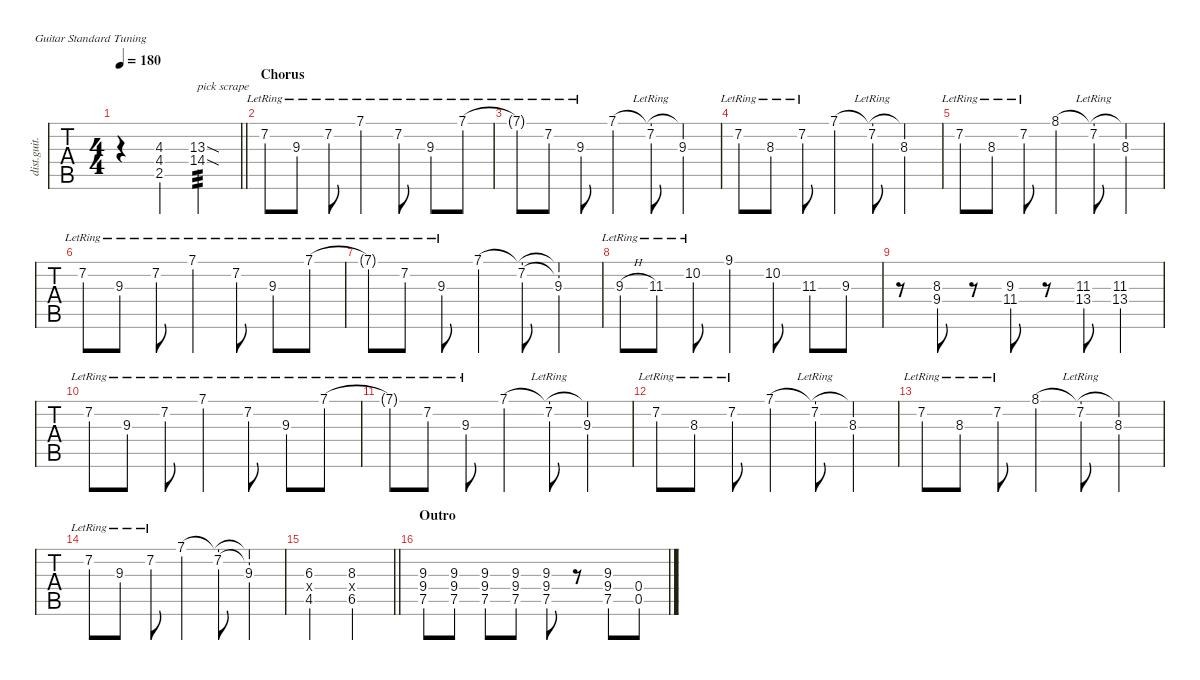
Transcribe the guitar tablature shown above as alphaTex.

\defaultSystemsLayout 4
\hideDynamics
\bracketExtendMode nobrackets
\otherSystemsTrackNameOrientation horizontal
\track ("Gitah!" "dist.guit.") {instrument distortionguitar}
\staff {tabs}
\tuning (E4 B3 G3 D3 A2 E2)
\ts (4 4)
\tempo 180
\clef g2
\barLineRight lightlight
\ks c
r.4{dy f} (4.3 4.4{acc #} 2.5).4 (13.3{sod acc #} 14.4{sod}).2{txt "pick scrape" tp 3} |
\section ("" "Chorus")
7.2{lr acc #}.8 9.3{lr}.8 7.2{lr acc #}.8 7.1{lr}.4 7.2{lr acc #}.8 9.3{lr}.8 7.1{lr}.8 |
7.1{lr t}.8 7.2{lr acc #}.8 9.3{lr}.8 7.1.4 (7.2{lr acc #} 7.1{t}).8 (7.1{t} 9.3).4 |
7.2{lr acc #}.8 8.3{lr acc #}.8 7.2{lr acc #}.8 7.1.4 (7.2{lr acc #} 7.1{t}).8 (7.1{t} 8.3{acc #}).4 |
7.2{lr acc #}.8 8.3{lr acc #}.8 7.2{lr acc #}.8 8.1.4 (7.2{lr acc #} 8.1{t}).8 (8.1{t} 8.3{acc #}).4 |
7.2{lr acc #}.8 9.3{lr}.8 7.2{lr acc #}.8 7.1{lr}.4 7.2{lr acc #}.8 9.3{lr}.8 7.1{lr}.8 |
7.1{lr t}.8 7.2{lr acc #}.8 9.3{lr}.8 7.1.4 (7.2{acc #} 7.1{t}).8 (7.1{t} 7.2{t acc #} 9.3).4 |
9.3{h lr}.8 11.3{lr acc #}.8 10.2{lr}.8 9.1{acc #}.4 10.2.8 11.3{acc #}.8 9.3.8 |
r.8 (8.3{acc #} 9.4).8 r.8 (9.3 11.4{acc #}).8 r.8 (11.3{acc #} 13.4{acc #}).8 (11.3{acc #} 13.4{acc #}).4 |
7.2{lr acc #}.8 9.3{lr}.8 7.2{lr acc #}.8 7.1{lr}.4 7.2{lr acc #}.8 9.3{lr}.8 7.1{lr}.8 |
7.1{lr t}.8 7.2{lr acc #}.8 9.3{lr}.8 7.1.4 (7.2{lr acc #} 7.1{t}).8 (7.1{t} 9.3).4 |
7.2{lr acc #}.8 8.3{lr acc #}.8 7.2{lr acc #}.8 7.1.4 (7.2{lr acc #} 7.1{t}).8 (7.1{t} 8.3{acc #}).4 |
7.2{lr acc #}.8 8.3{lr acc #}.8 7.2{lr acc #}.8 8.1.4 (7.2{lr acc #} 8.1{t}).8 (8.1{t} 8.3{acc #}).4 |
7.2{lr acc #}.8 9.3{lr}.8 7.2{lr acc #}.8 7.1.4 (7.2{acc #} 7.1{t}).8 (7.1{t} 7.2{t acc #} 9.3).4 |
\barLineRight lightlight
(6.3{acc #} 0.4{x} 4.5{acc #}).2 (8.3{acc #} 0.4{x} 6.5{acc #}).2 |
\section ("" "Outro")
(9.3 9.4 7.5).8 (9.3 9.4 7.5).8 (9.3 9.4 7.5).8 (9.3 9.4 7.5).8 (9.3 9.4 7.5).8 r.8 (9.3 9.4 7.5).8 (0.4 0.5).8
